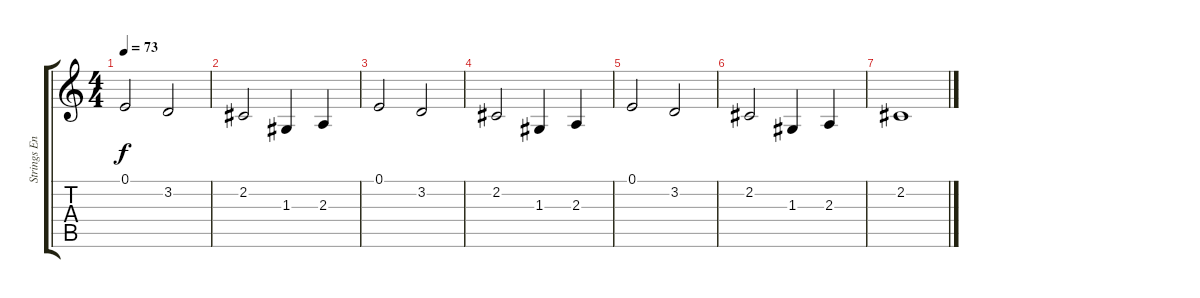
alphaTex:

\track ("Strings Ensemble" "Strings En") {instrument stringensemble1}
\staff {score tabs}
\tuning (E4 B3 G3 D3 A2 E2) {hide}
\ts (4 4)
\tempo 73
\clef g2
\ks c
0.1.2{dy f} 3.2.2 |
2.2.2 1.3.4 2.3.4 |
0.1.2 3.2.2 |
2.2.2 1.3.4 2.3.4 |
0.1.2 3.2.2 |
2.2.2 1.3.4 2.3.4 |
2.2.1
